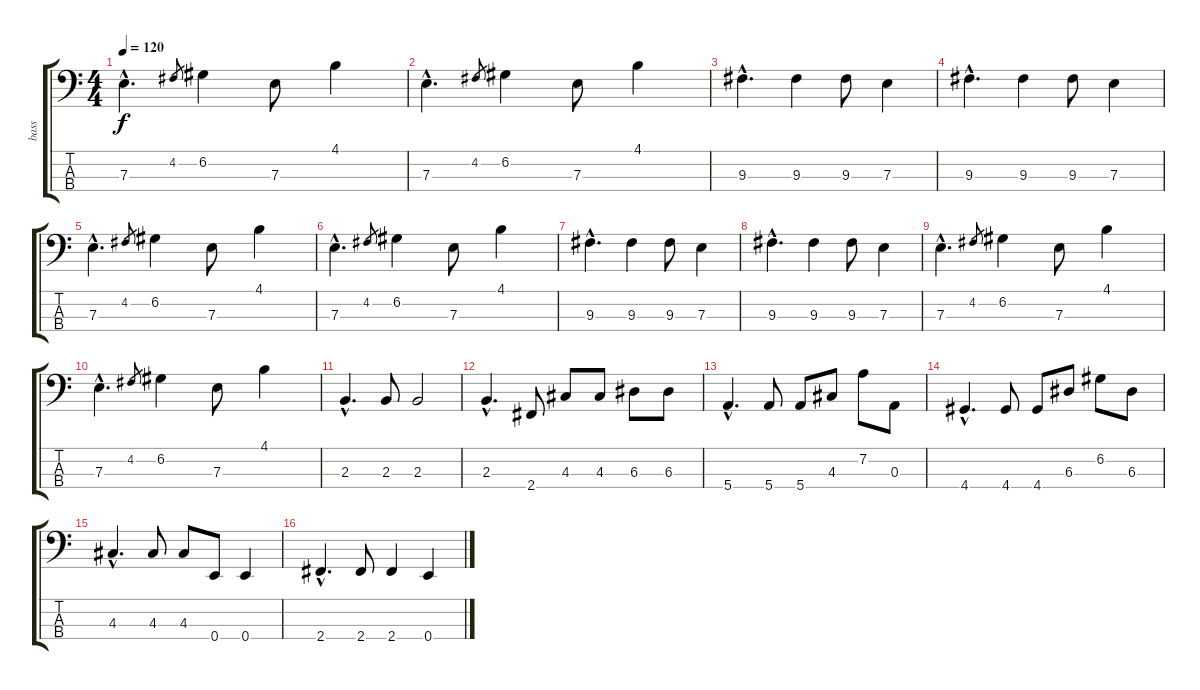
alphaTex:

\track ("bass" "bass") {instrument electricbassfinger}
\staff {score tabs}
\tuning (G2 D2 A1 E1) {hide}
\ts (4 4)
\tempo 120
\clef f4
\ks c
7.3{hac}.4{d dy f} 4.2.8{gr} 6.2.4 7.3.8 4.1.4 |
7.3{hac}.4{d} 4.2.8{gr} 6.2.4 7.3.8 4.1.4 |
9.3{hac}.4{d} 9.3.4 9.3.8 7.3.4 |
9.3{hac}.4{d} 9.3.4 9.3.8 7.3.4 |
7.3{hac}.4{d} 4.2.8{gr} 6.2.4 7.3.8 4.1.4 |
7.3{hac}.4{d} 4.2.8{gr} 6.2.4 7.3.8 4.1.4 |
9.3{hac}.4{d} 9.3.4 9.3.8 7.3.4 |
9.3{hac}.4{d} 9.3.4 9.3.8 7.3.4 |
7.3{hac}.4{d} 4.2.8{gr} 6.2.4 7.3.8 4.1.4 |
7.3{hac}.4{d} 4.2.8{gr} 6.2.4 7.3.8 4.1.4 |
2.3{hac}.4{d} 2.3.8 2.3.2 |
2.3{hac}.4{d} 2.4.8 4.3.8 4.3.8 6.3.8 6.3.8 |
5.4{hac}.4{d} 5.4.8 5.4.8 4.3.8 7.2.8 0.3.8 |
4.4{hac}.4{d} 4.4.8 4.4.8 6.3.8 6.2.8 6.3.8 |
4.3{hac}.4{d} 4.3.8 4.3.8 0.4.8 0.4.4 |
2.4{hac}.4{d} 2.4.8 2.4.4 0.4.4
